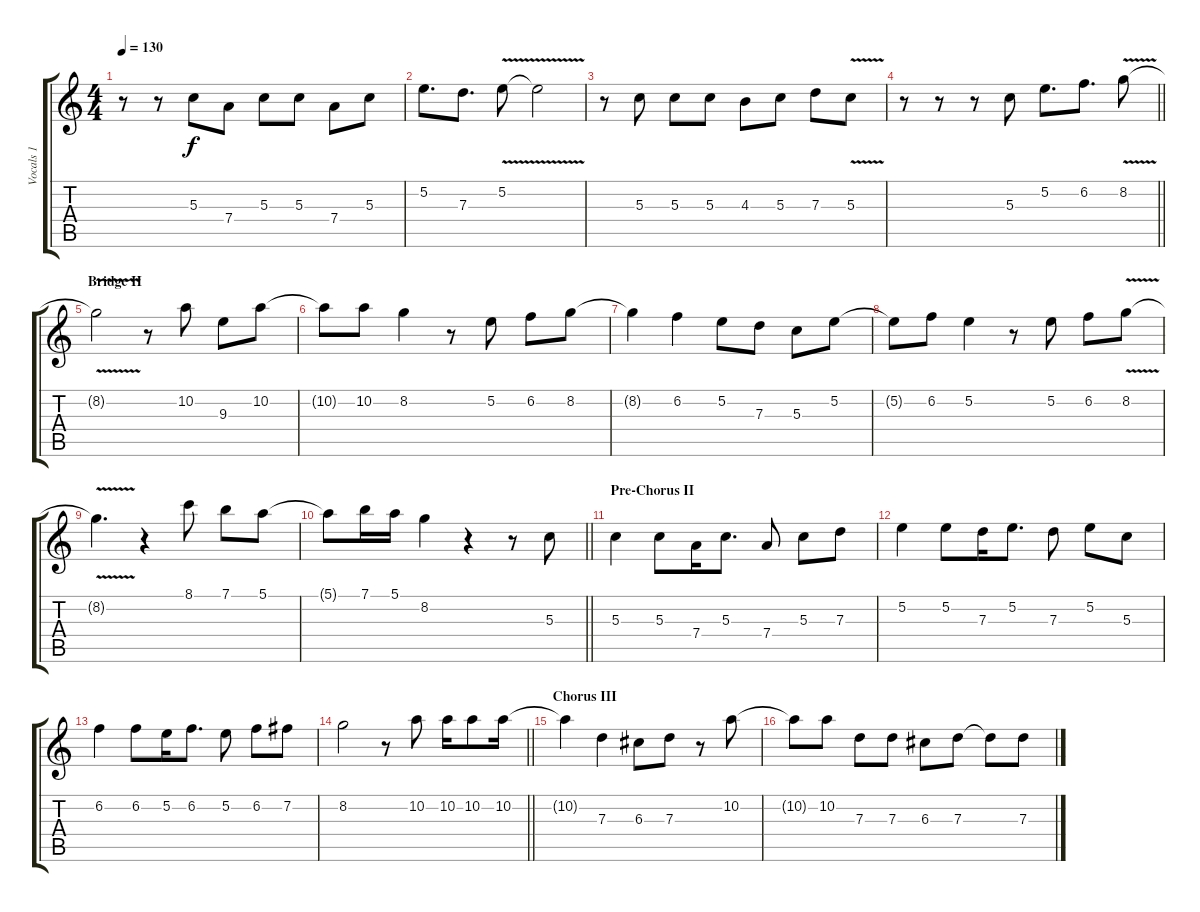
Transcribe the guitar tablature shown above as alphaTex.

\track ("Vocals 1" "Vocals 1") {instrument distortionguitar}
\staff {score tabs}
\tuning (E4 B3 G3 D3 A2 E2) {hide}
\ts (4 4)
\tempo 130
\clef g2
\ks c
r.8{dy f} r.8 5.3.8 7.4.8 5.3.8 5.3.8 7.4.8 5.3.8 |
5.2.8{d} 7.3.8{d} 5.2{v}.8 5.2{t}.2 |
r.8 5.3.8 5.3.8 5.3.8 4.3.8 5.3.8 7.3.8 5.3{v}.8 |
\barLineRight lightlight
r.8 r.8 r.8 5.3.8 5.2.8{d} 6.2.8{d} 8.2{v}.8 |
\section ("" "Bridge II")
8.2{t}.2 r.8 10.2.8 9.3.8 10.2.8 |
10.2{t}.8 10.2.8 8.2.4 r.8 5.2.8 6.2.8 8.2.8 |
8.2{t}.4 6.2.4 5.2.8 7.3.8 5.3.8 5.2.8 |
5.2{t}.8 6.2.8 5.2.4 r.8 5.2.8 6.2.8 8.2{v}.8 |
8.2{t}.4{d} r.4 8.1.8 7.1.8 5.1.8 |
\barLineRight lightlight
5.1{t}.8 7.1.16 5.1.16 8.2.4 r.4 r.8 5.3.8 |
\section ("" "Pre-Chorus II")
5.3.4 5.3.8 7.4.16 5.3.8{d} 7.4.8 5.3.8 7.3.8 |
5.2.4 5.2.8 7.3.16 5.2.8{d} 7.3.8 5.2.8 5.3.8 |
6.2.4 6.2.8 5.2.16 6.2.8{d} 5.2.8 6.2.8 7.2.8 |
\barLineRight lightlight
8.2.2 r.8 10.2.8 10.2.16 10.2.8 10.2.16 |
\section ("" "Chorus III")
10.2{t}.4 7.3.4 6.3.8 7.3.8 r.8 10.2.8 |
10.2{t}.8 10.2.8 7.3.8 7.3.8 6.3.8 7.3.8 7.3{t}.8 7.3.8
